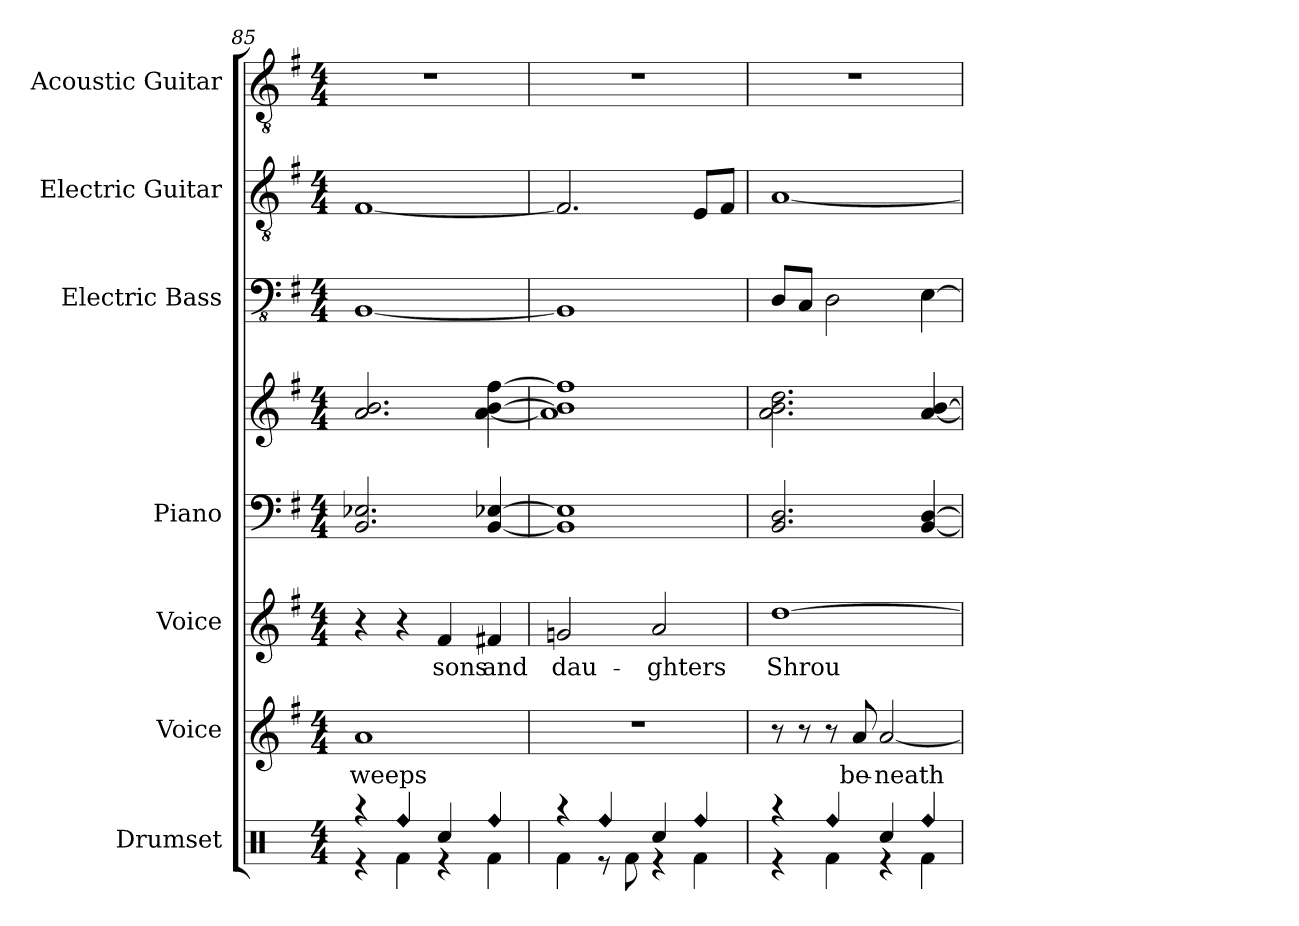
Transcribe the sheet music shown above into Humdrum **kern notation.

**kern	**kern	**text	**kern	**text	**kern	**kern	**kern	**kern	**kern
*part7	*part6	*part6	*part5	*part5	*part4	*part4	*part3	*part2	*part1
*staff8	*staff7	*staff7	*staff6	*staff6	*staff5	*staff4	*staff3	*staff2	*staff1
*I"Drumset	*I"Voice	*	*I"Voice	*	*I"Piano	*	*I"Electric Bass	*I"Electric Guitar	*I"Acoustic Guitar
*I'Drs.	*I'Vo.	*	*I'Vo.	*	*I'Pno.	*	*I'El. B.	*I'El. Guit.	*I'Guit.
*clefX	*clefG2	*	*clefG2	*	*clefF4	*clefG2	*clefFv4	*clefGv2	*clefGv2
*k[]	*k[f#]	*	*k[f#]	*	*k[f#]	*k[f#]	*k[f#]	*k[f#]	*k[f#]
*M4/4	*M4/4	*	*M4/4	*	*M4/4	*M4/4	*M4/4	*M4/4	*M4/4
=85	=85	=85	=85	=85	=85	=85	=85	=85	=85
*^	*	*	*	*	*	*	*	*	*
!	!	!	!LO:LY:b	!	!	!	!	!	!	!
4r	4r	1a	weeps	4r	.	2.BB/ 2.E-X/	2.a/ 2.b/	[1BBB	[1F#	1r
!LO:N:head=diamond	!	!	!	!	!	!	!	!	!	!
4Rff/	4Rf\	.	.	4r	.	.	.	.	.	.
!	!	!	!	!	!LO:LY:b	!	!	!	!	!
4Rcc/	4r	.	.	4f#/	sons	.	.	.	.	.
!LO:N:head=diamond	!	!	!	!	!LO:LY:b	!	!	!	!	!
4Rff/	4Rf\	.	.	4f#X/	and	[4BB/ [4E-X/	[4a\ [4b\ [4ff#\	.	.	.
!!LO:PB:g=z
=86	=86	=86	=86	=86	=86	=86	=86	=86	=86	=86
!	!	!	!	!	!LO:LY:b	!	!	!	!	!
4r	4Rf\	1r	.	2gn/	dau-	1BB] 1E-]	1a] 1b] 1ff#]	1BBB]	2.F#/]	1r
!LO:N:head=diamond	!	!	!	!	!	!	!	!	!	!
4Rff/	8r	.	.	.	.	.	.	.	.	.
.	8Rf\	.	.	.	.	.	.	.	.	.
!	!	!	!	!	!LO:LY:b	!	!	!	!	!
4Rcc/	4r	.	.	2a/	-ghters	.	.	.	.	.
!LO:N:head=diamond	!	!	!	!	!	!	!	!	!	!
4Rff/	4Rf\	.	.	.	.	.	.	.	8E/L	.
.	.	.	.	.	.	.	.	.	8F#/J	.
=87	=87	=87	=87	=87	=87	=87	=87	=87	=87	=87
!	!	!	!	!	!LO:LY:b	!	!	!	!	!
4r	4r	8r	.	[1dd	Shrou-	2.BB/ 2.D/	2.a\ 2.b\ 2.dd\	8DD/L	[1A	1r
.	.	8r	.	.	.	.	.	8CC/J	.	.
!LO:N:head=diamond	!	!	!	!	!	!	!	!	!	!
4Rff/	4Rf\	8r	.	.	.	.	.	2DD\	.	.
!	!	!	!LO:LY:b	!	!	!	!	!	!	!
.	.	8a/	be-	.	.	.	.	.	.	.
!	!	!	!LO:LY:b	!	!	!	!	!	!	!
4Rcc/	4r	[2a/	-neath	.	.	.	.	.	.	.
!LO:N:head=diamond	!	!	!	!	!	!	!	!	!	!
4Rff/	4Rf\	.	.	.	.	[4BB/ [4D/	[4a/ [4b/	[4EE\	.	.
*v	*v	*	*	*	*	*	*	*	*	*
=	=	=	=	=	=	=	=	=	=
*-	*-	*-	*-	*-	*-	*-	*-	*-	*-
